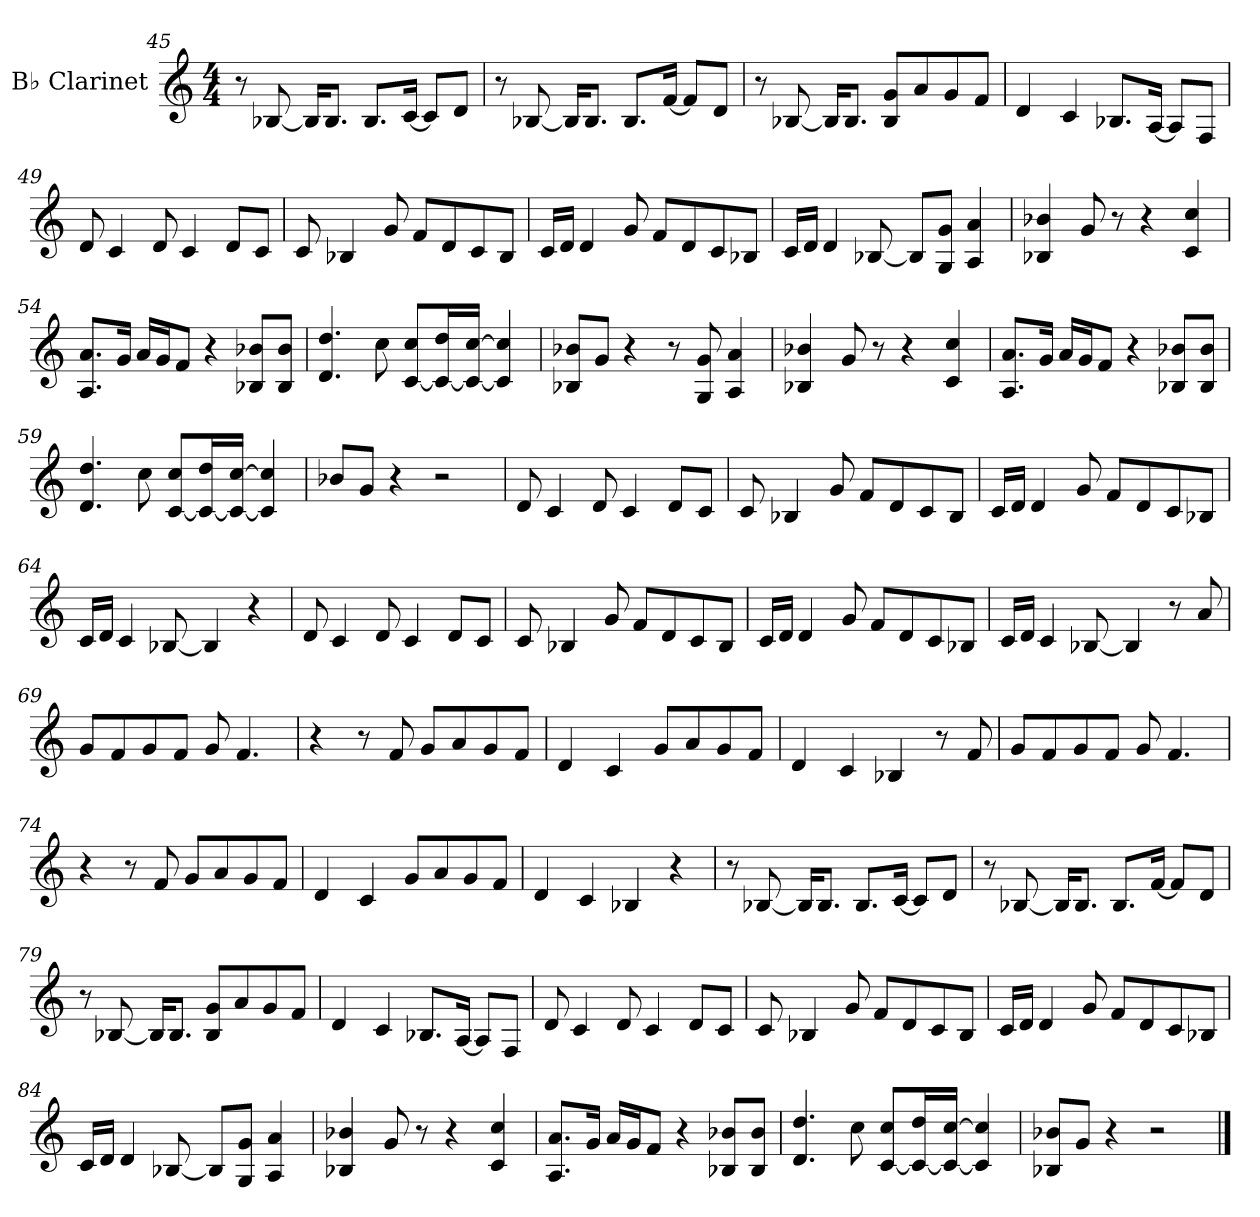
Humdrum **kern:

**kern
*part1
*staff1
*I"B♭ Clarinet
*I'B♭ Cl.
*clefG2
*ITrd1c2
*k[b-e-]
*M4/4
=45
8r
[8A-X/
16A-/KL]
8.A-/J
8.A-/L
[16B-/Jk
8B-/L]
8c/J
=46
8r
[8A-X/
16A-/KL]
8.A-/J
8.A-/L
[16e-/Jk
8e-/L]
8c/J
!!LO:PB:g=z
=47
8r
[8A-X/
16A-/KL]
8.A-/J
8A-/ 8f/L
8g/
8f/
8e-/J
=48
4c/
4B-/
8.A-X/L
[16G/Jk
8G/L]
8E-/J
=49
8c/
4B-/
8c/
4B-/
8c/L
8B-/J
=50
8B-/
4A-X/
8f/
8e-/L
8c/
8B-/
8A-/J
=51
16B-/LL
16c/JJ
4c/
8f/
8e-/L
8c/
8B-/
8A-X/J
!!LO:LB:g=z
=52
16B-/LL
16c/JJ
4c/
[8A-X/
8A-/L]
8F/ 8f/J
4G/ 4g/
=53
4A-X/ 4a-X/
8f/
8r
4r
4B-/ 4b-/
=54
8.G/ 8.g/L
16f/Jk
16g/LL
16f/J
8e-/J
4r
8A-X/ 8a-X/L
8A-/ 8a-/J
=55
4.c/ 4.cc/
8b-\
[8B-/ 8b-/L
16B-/_ 16cc/L
16B-/_ [16b-/JJ
4B-/] 4b-/]
=56
8A-X/ 8a-X/L
8f/J
4r
8r
8F/ 8f/
4G/ 4g/
!!LO:LB:g=z
=57
4A-X/ 4a-X/
8f/
8r
4r
4B-/ 4b-/
=58
8.G/ 8.g/L
16f/Jk
16g/LL
16f/J
8e-/J
4r
8A-X/ 8a-X/L
8A-/ 8a-/J
=59
4.c/ 4.cc/
8b-\
[8B-/ 8b-/L
16B-/_ 16cc/L
16B-/_ [16b-/JJ
4B-/] 4b-/]
=60
8a-X/L
8f/J
4r
2r
=61
8c/
4B-/
8c/
4B-/
8c/L
8B-/J
=62
8B-/
4A-X/
8f/
8e-/L
8c/
8B-/
8A-/J
!!LO:LB:g=z
=63
16B-/LL
16c/JJ
4c/
8f/
8e-/L
8c/
8B-/
8A-X/J
=64
16B-/LL
16c/JJ
4B-/
[8A-X/
4A-/]
4r
=65
8c/
4B-/
8c/
4B-/
8c/L
8B-/J
=66
8B-/
4A-X/
8f/
8e-/L
8c/
8B-/
8A-/J
=67
16B-/LL
16c/JJ
4c/
8f/
8e-/L
8c/
8B-/
8A-X/J
!!LO:LB:g=z
=68
16B-/LL
16c/JJ
4B-/
[8A-X/
4A-/]
8r
8g/
=69
8f/L
8e-/
8f/
8e-/J
8f/
4.e-/
=70
4r
8r
8e-/
8f/L
8g/
8f/
8e-/J
=71
4c/
4B-/
8f/L
8g/
8f/
8e-/J
=72
4c/
4B-/
4A-X/
8r
8e-/
=73
8f/L
8e-/
8f/
8e-/J
8f/
4.e-/
!!LO:LB:g=z
=74
4r
8r
8e-/
8f/L
8g/
8f/
8e-/J
=75
4c/
4B-/
8f/L
8g/
8f/
8e-/J
=76
4c/
4B-/
4A-X/
4r
=77
8r
[8A-X/
16A-/KL]
8.A-/J
8.A-/L
[16B-/Jk
8B-/L]
8c/J
=78
8r
[8A-X/
16A-/KL]
8.A-/J
8.A-/L
[16e-/Jk
8e-/L]
8c/J
!!LO:LB:g=z
=79
8r
[8A-X/
16A-/KL]
8.A-/J
8A-/ 8f/L
8g/
8f/
8e-/J
=80
4c/
4B-/
8.A-X/L
[16G/Jk
8G/L]
8E-/J
=81
8c/
4B-/
8c/
4B-/
8c/L
8B-/J
=82
8B-/
4A-X/
8f/
8e-/L
8c/
8B-/
8A-/J
=83
16B-/LL
16c/JJ
4c/
8f/
8e-/L
8c/
8B-/
8A-X/J
!!LO:LB:g=z
=84
16B-/LL
16c/JJ
4c/
[8A-X/
8A-/L]
8F/ 8f/J
4G/ 4g/
=85
4A-X/ 4a-X/
8f/
8r
4r
4B-/ 4b-/
=86
8.G/ 8.g/L
16f/Jk
16g/LL
16f/J
8e-/J
4r
8A-X/ 8a-X/L
8A-/ 8a-/J
=87
4.c/ 4.cc/
8b-\
[8B-/ 8b-/L
16B-/_ 16cc/L
16B-/_ [16b-/JJ
4B-/] 4b-/]
=88
8A-X/ 8a-X/L
8f/J
4r
2r
==
*-
